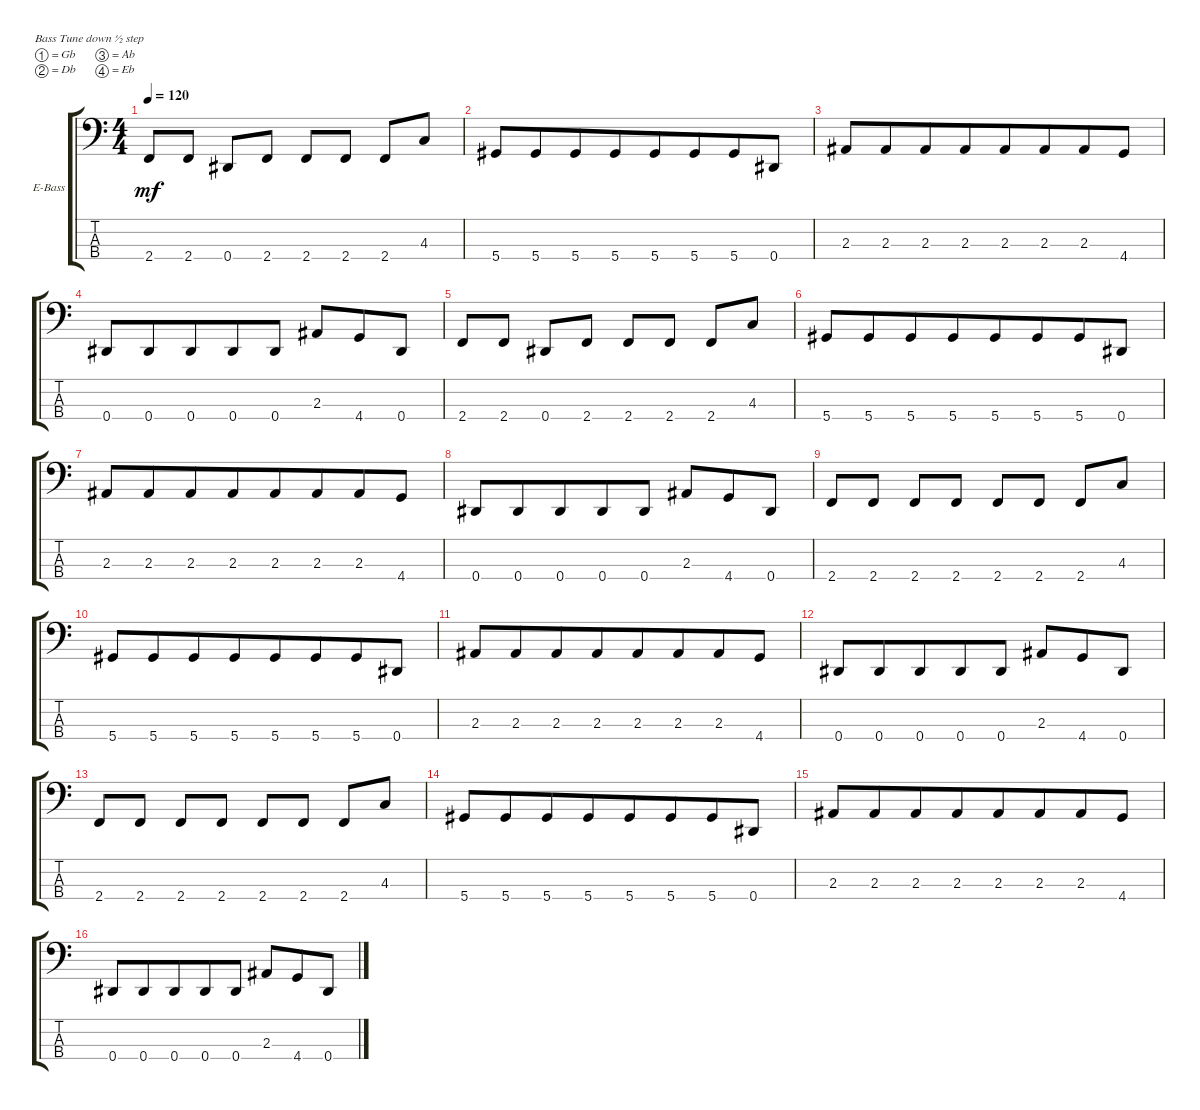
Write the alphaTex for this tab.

\defaultSystemsLayout 4
\bracketExtendMode groupsimilarinstruments
\firstSystemTrackNameOrientation horizontal
\otherSystemsTrackNameOrientation horizontal
\track ("Electric Bass" "E-Bass") {instrument electricbassfinger}
\staff {score tabs}
\tuning (Gb2 Db2 Ab1 Eb1)
\ts (4 4)
\tempo 120
\clef f4
\ks c
2.4.8{dy mf instrument electricbassfinger} 2.4.8 0.4.8 2.4.8 2.4.8 2.4.8 2.4.8 4.3.8 |
5.4.8{beam merge} 5.4.8{beam merge} 5.4.8{beam merge} 5.4.8{beam merge} 5.4.8{beam merge} 5.4.8{beam merge} 5.4.8{beam merge} 0.4.8 |
2.3.8{beam merge} 2.3.8{beam merge} 2.3.8{beam merge} 2.3.8{beam merge} 2.3.8{beam merge} 2.3.8{beam merge} 2.3.8{beam merge} 4.4.8 |
0.4.8 0.4.8{beam merge} 0.4.8 0.4.8{beam merge} 0.4.8{beam split} 2.3.8{beam merge} 4.4.8{beam merge} 0.4.8 |
2.4.8 2.4.8 0.4.8 2.4.8 2.4.8 2.4.8 2.4.8 4.3.8 |
5.4.8{beam merge} 5.4.8{beam merge} 5.4.8{beam merge} 5.4.8{beam merge} 5.4.8{beam merge} 5.4.8{beam merge} 5.4.8{beam merge} 0.4.8 |
2.3.8{beam merge} 2.3.8{beam merge} 2.3.8{beam merge} 2.3.8{beam merge} 2.3.8{beam merge} 2.3.8{beam merge} 2.3.8{beam merge} 4.4.8 |
0.4.8 0.4.8{beam merge} 0.4.8 0.4.8{beam merge} 0.4.8{beam split} 2.3.8{beam merge} 4.4.8{beam merge} 0.4.8 |
2.4.8 2.4.8 2.4.8 2.4.8 2.4.8 2.4.8 2.4.8 4.3.8 |
5.4.8{beam merge} 5.4.8{beam merge} 5.4.8{beam merge} 5.4.8{beam merge} 5.4.8{beam merge} 5.4.8{beam merge} 5.4.8{beam merge} 0.4.8 |
2.3.8{beam merge} 2.3.8{beam merge} 2.3.8{beam merge} 2.3.8{beam merge} 2.3.8{beam merge} 2.3.8{beam merge} 2.3.8{beam merge} 4.4.8 |
0.4.8 0.4.8{beam merge} 0.4.8 0.4.8{beam merge} 0.4.8{beam split} 2.3.8{beam merge} 4.4.8{beam merge} 0.4.8 |
2.4.8 2.4.8 2.4.8 2.4.8 2.4.8 2.4.8 2.4.8 4.3.8 |
5.4.8{beam merge} 5.4.8{beam merge} 5.4.8{beam merge} 5.4.8{beam merge} 5.4.8{beam merge} 5.4.8{beam merge} 5.4.8{beam merge} 0.4.8 |
2.3.8{beam merge} 2.3.8{beam merge} 2.3.8{beam merge} 2.3.8{beam merge} 2.3.8{beam merge} 2.3.8{beam merge} 2.3.8{beam merge} 4.4.8 |
0.4.8 0.4.8{beam merge} 0.4.8 0.4.8{beam merge} 0.4.8{beam split} 2.3.8{beam merge} 4.4.8{beam merge} 0.4.8
